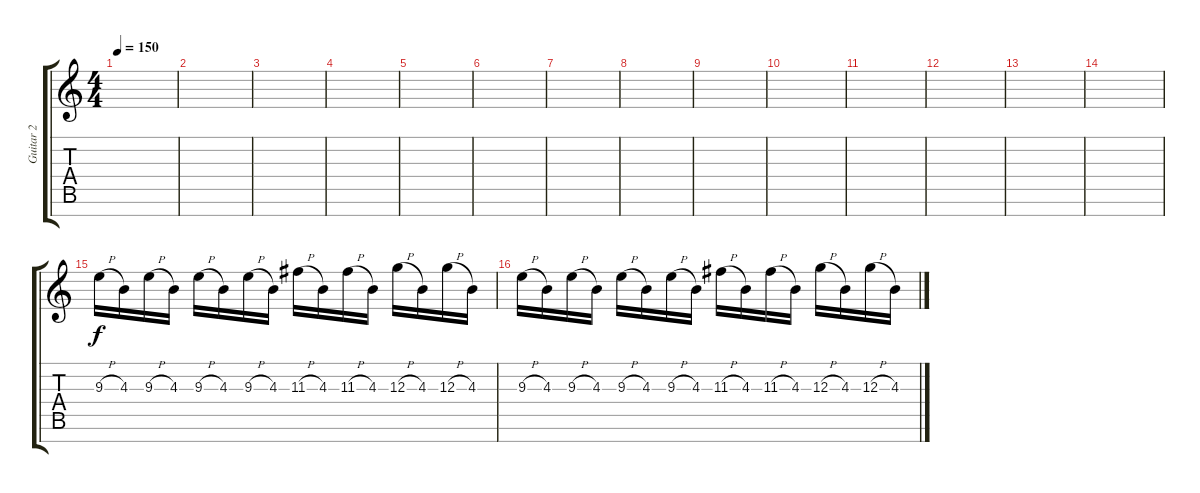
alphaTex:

\track ("Guitar 2" "Guitar 2") {instrument distortionguitar}
\staff {score tabs}
\tuning (E4 B3 G3 D3 A2 E2 B1) {hide}
\ts (4 4)
\tempo 150
\clef g2
\ks c
|
|
|
|
|
|
|
|
|
|
|
|
|
|
9.3{h}.16 4.3.16 9.3{h}.16 4.3.16 9.3{h}.16 4.3.16 9.3{h}.16 4.3.16 11.3{h}.16 4.3.16 11.3{h}.16 4.3.16 12.3{h}.16 4.3.16 12.3{h}.16 4.3.16 |
9.3{h}.16 4.3.16 9.3{h}.16 4.3.16 9.3{h}.16 4.3.16 9.3{h}.16 4.3.16 11.3{h}.16 4.3.16 11.3{h}.16 4.3.16 12.3{h}.16 4.3.16 12.3{h}.16 4.3.16
